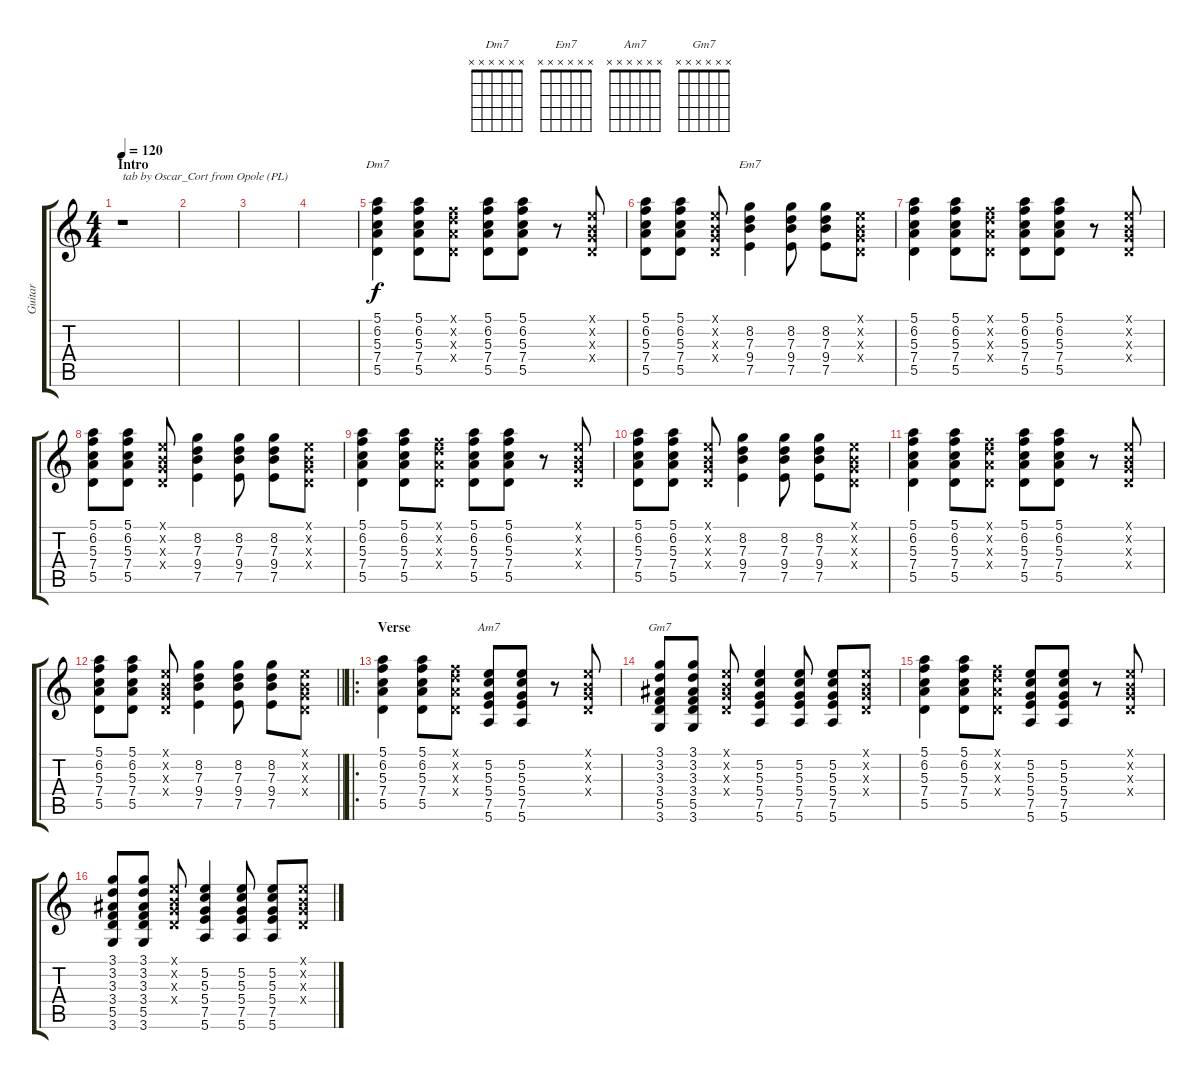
\track ("Guitar" "Guitar") {instrument electricguitarjazz}
\staff {score tabs}
\tuning (E4 B3 G3 D3 A2 E2) {hide}
\chord ("Dm7" x x x x x x)
\chord ("Em7" x x x x x x)
\chord ("Am7" x x x x x x)
\chord ("Gm7" x x x x x x)
\ts (4 4)
\section ("" "Intro")
\tempo 120
\clef g2
\ks c
r.1{txt "tab by Oscar_Cort from Opole (PL)" dy f instrument electricguitarjazz} |
|
|
|
(5.1 6.2 5.3 7.4 5.5).4{ch "Dm7"} (5.1 6.2 5.3 7.4 5.5).8 (1.1{x} 3.2{x} 2.3{x} 0.4{x}).8 (5.1 6.2 5.3 7.4 5.5).8 (5.1 6.2 5.3 7.4 5.5).8 r.8 (0.1{x} 0.2{x} 0.3{x} 0.4{x}).8 |
(5.1 6.2 5.3 7.4 5.5).8 (5.1 6.2 5.3 7.4 5.5).8 (0.1{x} 0.2{x} 0.3{x} 0.4{x}).8 (8.2 7.3 9.4 7.5).4{ch "Em7"} (8.2 7.3 9.4 7.5).8 (8.2 7.3 9.4 7.5).8 (0.1{x} 0.2{x} 0.3{x} 0.4{x}).8 |
(5.1 6.2 5.3 7.4 5.5).4 (5.1 6.2 5.3 7.4 5.5).8 (1.1{x} 3.2{x} 2.3{x} 0.4{x}).8 (5.1 6.2 5.3 7.4 5.5).8 (5.1 6.2 5.3 7.4 5.5).8 r.8 (0.1{x} 0.2{x} 0.3{x} 0.4{x}).8 |
(5.1 6.2 5.3 7.4 5.5).8 (5.1 6.2 5.3 7.4 5.5).8 (0.1{x} 0.2{x} 0.3{x} 0.4{x}).8 (8.2 7.3 9.4 7.5).4 (8.2 7.3 9.4 7.5).8 (8.2 7.3 9.4 7.5).8 (0.1{x} 0.2{x} 0.3{x} 0.4{x}).8 |
(5.1 6.2 5.3 7.4 5.5).4 (5.1 6.2 5.3 7.4 5.5).8 (1.1{x} 3.2{x} 2.3{x} 0.4{x}).8 (5.1 6.2 5.3 7.4 5.5).8 (5.1 6.2 5.3 7.4 5.5).8 r.8 (0.1{x} 0.2{x} 0.3{x} 0.4{x}).8 |
(5.1 6.2 5.3 7.4 5.5).8 (5.1 6.2 5.3 7.4 5.5).8 (0.1{x} 0.2{x} 0.3{x} 0.4{x}).8 (8.2 7.3 9.4 7.5).4 (8.2 7.3 9.4 7.5).8 (8.2 7.3 9.4 7.5).8 (0.1{x} 0.2{x} 0.3{x} 0.4{x}).8 |
(5.1 6.2 5.3 7.4 5.5).4 (5.1 6.2 5.3 7.4 5.5).8 (1.1{x} 3.2{x} 2.3{x} 0.4{x}).8 (5.1 6.2 5.3 7.4 5.5).8 (5.1 6.2 5.3 7.4 5.5).8 r.8 (0.1{x} 0.2{x} 0.3{x} 0.4{x}).8 |
\barLineRight lightlight
(5.1 6.2 5.3 7.4 5.5).8 (5.1 6.2 5.3 7.4 5.5).8 (0.1{x} 0.2{x} 0.3{x} 0.4{x}).8 (8.2 7.3 9.4 7.5).4 (8.2 7.3 9.4 7.5).8 (8.2 7.3 9.4 7.5).8 (0.1{x} 0.2{x} 0.3{x} 0.4{x}).8 |
\ro
\section ("" "Verse")
(5.1 6.2 5.3 7.4 5.5).4 (5.1 6.2 5.3 7.4 5.5).8 (1.1{x} 3.2{x} 2.3{x} 0.4{x}).8 (5.2 5.3 5.4 7.5 5.6).8{ch "Am7"} (5.2 5.3 5.4 7.5 5.6).8 r.8 (0.1{x} 0.2{x} 0.3{x} 0.4{x}).8 |
(3.1 3.2 3.3 3.4 5.5 3.6).8{ch "Gm7"} (3.1 3.2 3.3 3.4 5.5 3.6).8 (0.1{x} 0.2{x} 0.3{x} 0.4{x}).8 (5.2 5.3 5.4 7.5 5.6).4 (5.2 5.3 5.4 7.5 5.6).8 (5.2 5.3 5.4 7.5 5.6).8 (0.1{x} 0.2{x} 0.3{x} 0.4{x}).8 |
(5.1 6.2 5.3 7.4 5.5).4 (5.1 6.2 5.3 7.4 5.5).8 (1.1{x} 3.2{x} 2.3{x} 0.4{x}).8 (5.2 5.3 5.4 7.5 5.6).8 (5.2 5.3 5.4 7.5 5.6).8 r.8 (0.1{x} 0.2{x} 0.3{x} 0.4{x}).8 |
(3.1 3.2 3.3 3.4 5.5 3.6).8 (3.1 3.2 3.3 3.4 5.5 3.6).8 (0.1{x} 0.2{x} 0.3{x} 0.4{x}).8 (5.2 5.3 5.4 7.5 5.6).4 (5.2 5.3 5.4 7.5 5.6).8 (5.2 5.3 5.4 7.5 5.6).8 (0.1{x} 0.2{x} 0.3{x} 0.4{x}).8
